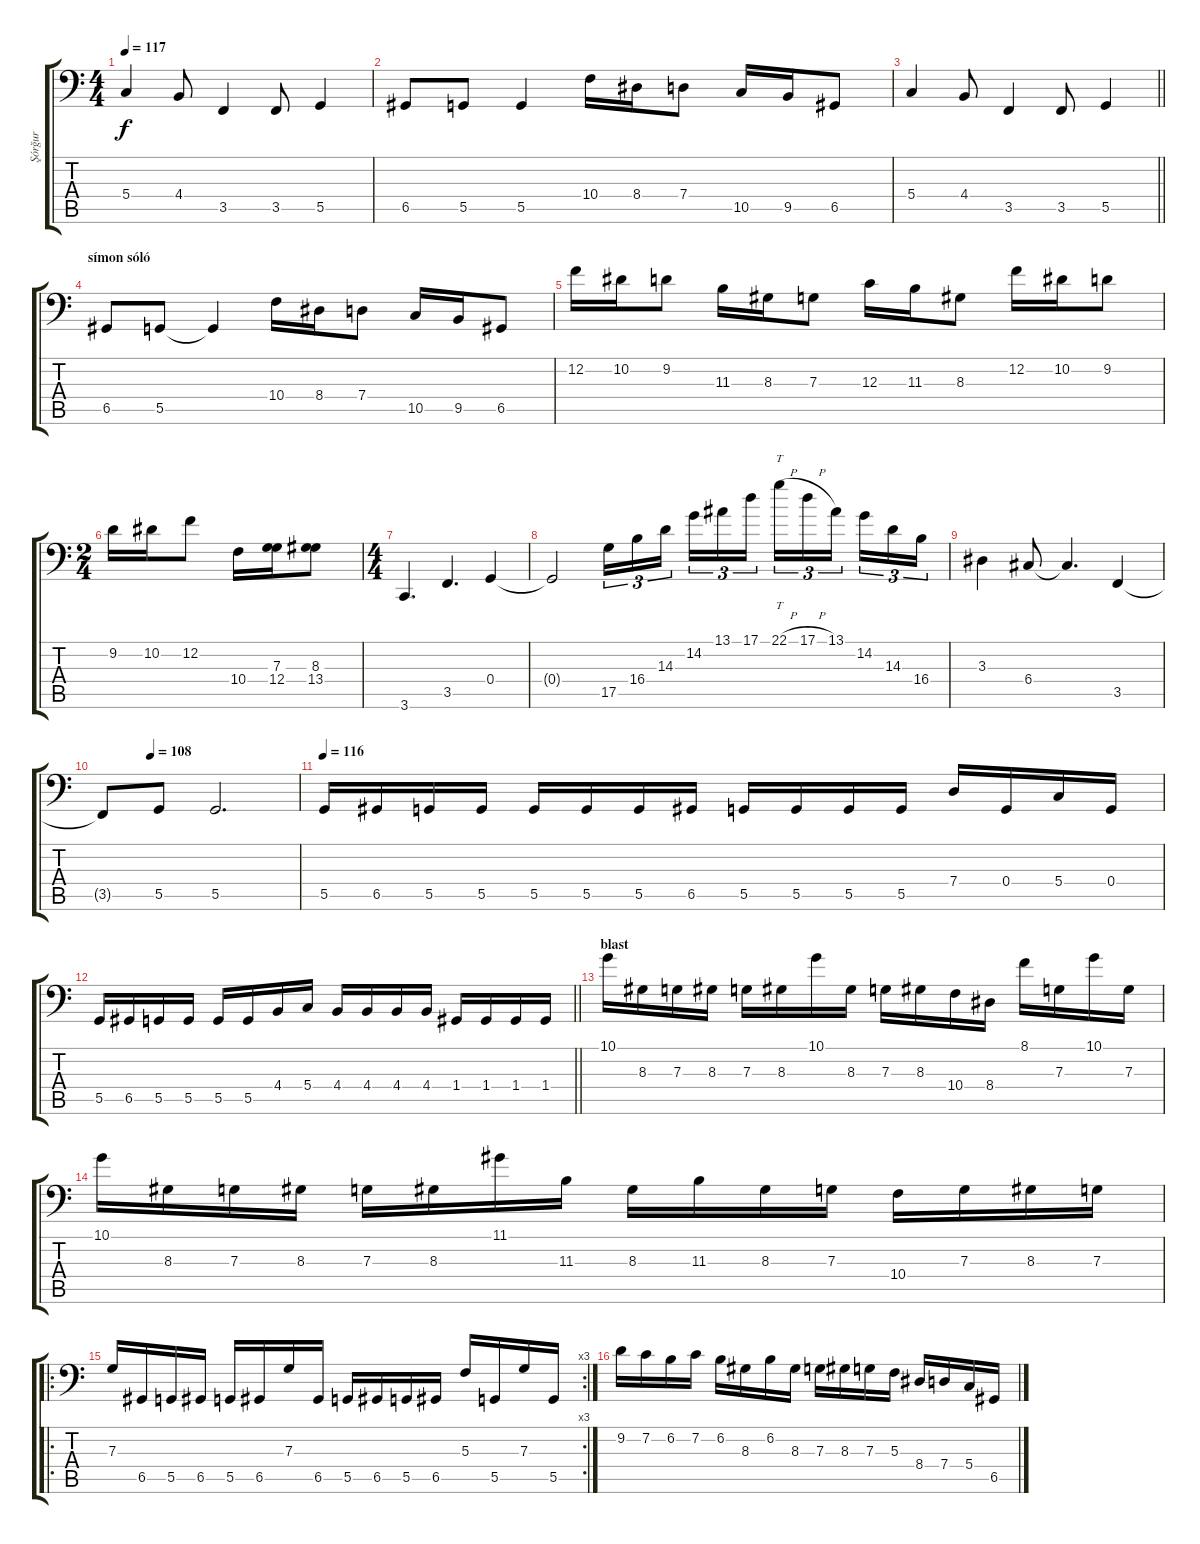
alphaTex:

\track ("Şórğur " "Şórğur ") {instrument distortionguitar}
\staff {score tabs}
\tuning (A2 F2 C2 G1 D1 A0) {hide}
\ts (4 4)
\tempo 117
\clef f4
\ks c
5.4.4{dy f} 4.4.8 3.5.4 3.5.8 5.5.4 |
6.5.8 5.5.8 5.5.4 10.4.16 8.4.16 7.4.8 10.5.16 9.5.16 6.5.8 |
\barLineRight lightlight
5.4.4 4.4.8 3.5.4 3.5.8 5.5.4 |
\section ("" "símon sóló")
6.5.8 5.5.8 5.5{t}.4 10.4.16 8.4.16 7.4.8 10.5.16 9.5.16 6.5.8 |
12.2.16 10.2.16 9.2.8 11.3.16 8.3.16 7.3.8 12.3.16 11.3.16 8.3.8 12.2.16 10.2.16 9.2.8 |
\ts (2 4)
9.2.16 10.2.16 12.2.8 10.4.16 (7.3 12.4).16 (8.3 13.4).8 |
\ts (4 4)
3.6.4{d} 3.5.4{d} 0.4.4 |
0.4{t}.2 17.5.16{tu (3 2)} 16.4.16{tu (3 2)} 14.3.16{tu (3 2) beam splitsecondary} 14.2.16{tu (3 2)} 13.1.16{tu (3 2)} 17.1.16{tu (3 2)} 22.1{h}.16{tt tu (3 2)} 17.1{h}.16{tu (3 2)} 13.1.16{tu (3 2) beam splitsecondary} 14.2.16{tu (3 2)} 14.3.16{tu (3 2)} 16.4.16{tu (3 2)} |
3.3.4 6.4.8 6.4{t}.4{d} 3.5.4 |
\tempo (108 0.25)
3.5{t}.8 5.5.8 5.5.2{d} |
\tempo 116
5.5.16 6.5.16 5.5.16 5.5.16 5.5.16 5.5.16 5.5.16 6.5.16 5.5.16 5.5.16 5.5.16 5.5.16 7.4.16 0.4.16 5.4.16 0.4.16 |
\barLineRight lightlight
5.5.16 6.5.16 5.5.16 5.5.16 5.5.16 5.5.16 4.4.16 5.4.16 4.4.16 4.4.16 4.4.16 4.4.16 1.4.16 1.4.16 1.4.16 1.4.16 |
\section ("" "blast")
10.1.16 8.3.16 7.3.16 8.3.16 7.3.16 8.3.16 10.1.16 8.3.16 7.3.16 8.3.16 10.4.16 8.4.16 8.1.16 7.3.16 10.1.16 7.3.16 |
10.1.16 8.3.16 7.3.16 8.3.16 7.3.16 8.3.16 11.1.16 11.3.16 8.3.16 11.3.16 8.3.16 7.3.16 10.4.16 7.3.16 8.3.16 7.3.16 |
\ro
\rc 3
7.3.16 6.5.16 5.5.16 6.5.16 5.5.16 6.5.16 7.3.16 6.5.16 5.5.16 6.5.16 5.5.16 6.5.16 5.3.16 5.5.16 7.3.16 5.5.16 |
9.2.16 7.2.16 6.2.16 7.2.16 6.2.16 8.3.16 6.2.16 8.3.16 7.3.16 8.3.16 7.3.16 5.3.16 8.4.16 7.4.16 5.4.16 6.5.16
